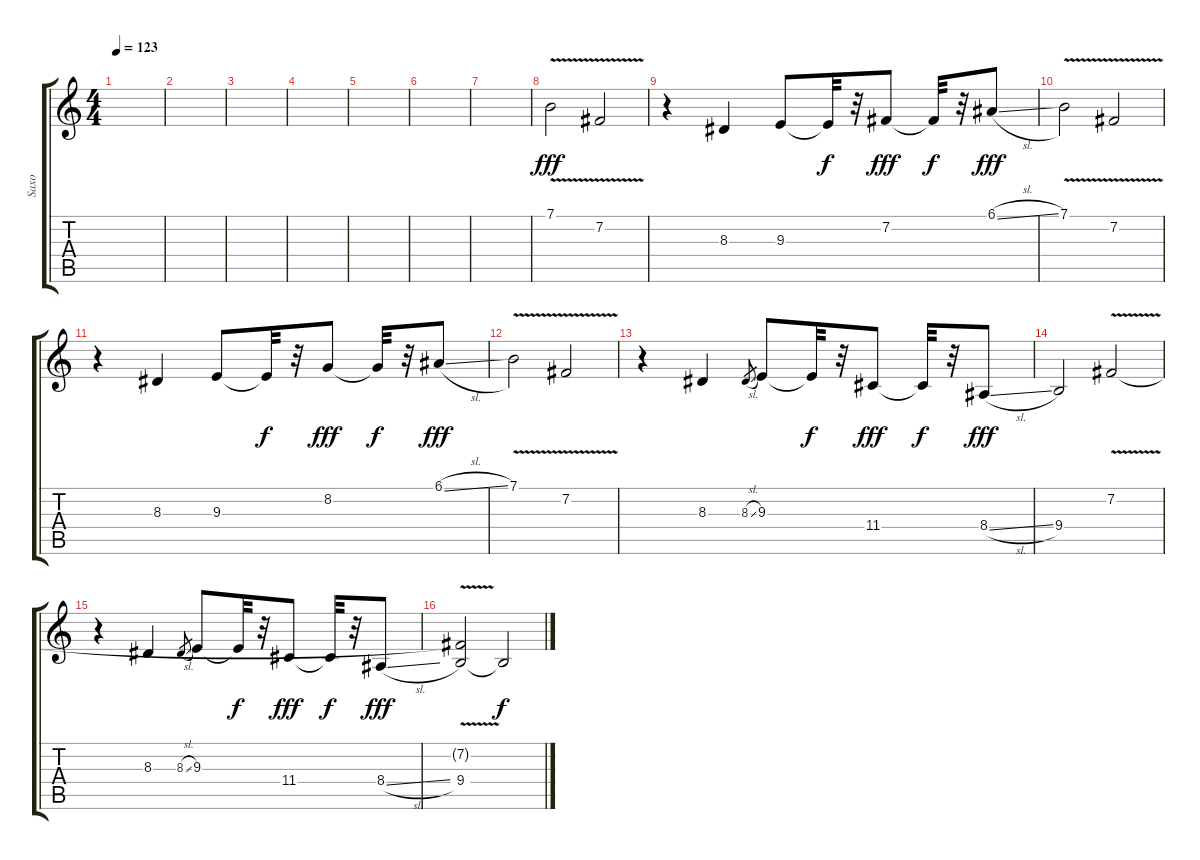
\track ("Saxo" "Saxo") {instrument baritonesax}
\staff {score tabs}
\tuning (E4 B3 G3 D3 A2 E2) {hide}
\ts (4 4)
\tempo 123
\clef g2
\ks c
|
|
|
|
|
|
|
7.1{v}.2{dy fff volume 11 balance 16} 7.2{v}.2 |
r.4 8.3.4 9.3.8 9.3{t}.32{dy f} r.32 7.2.8{dy fff} 7.2{t}.32{dy f} r.32 6.1{sl}.8{dy fff} |
7.1{v}.2 7.2{v}.2 |
r.4 8.3.4 9.3.8 9.3{t}.32{dy f} r.32 8.2.8{dy fff} 8.2{t}.32{dy f} r.32 6.1{sl}.8{dy fff} |
7.1{v}.2 7.2{v}.2 |
r.4 8.3.4 8.3{sl}.8{gr} 9.3.8 9.3{t}.32{dy f} r.32 11.4.8{dy fff} 11.4{t}.32{dy f} r.32 8.4{sl}.8{dy fff} |
9.4.2 7.2{v}.2 |
r.4 8.3.4 8.3{sl}.8{gr} 9.3.8 9.3{t}.32{dy f} r.32 11.4.8{dy fff} 11.4{t}.32{dy f} r.32 8.4{sl}.8{dy fff} |
(7.2{t} 9.4).2 9.4{t}.2{dy f volume 0}
